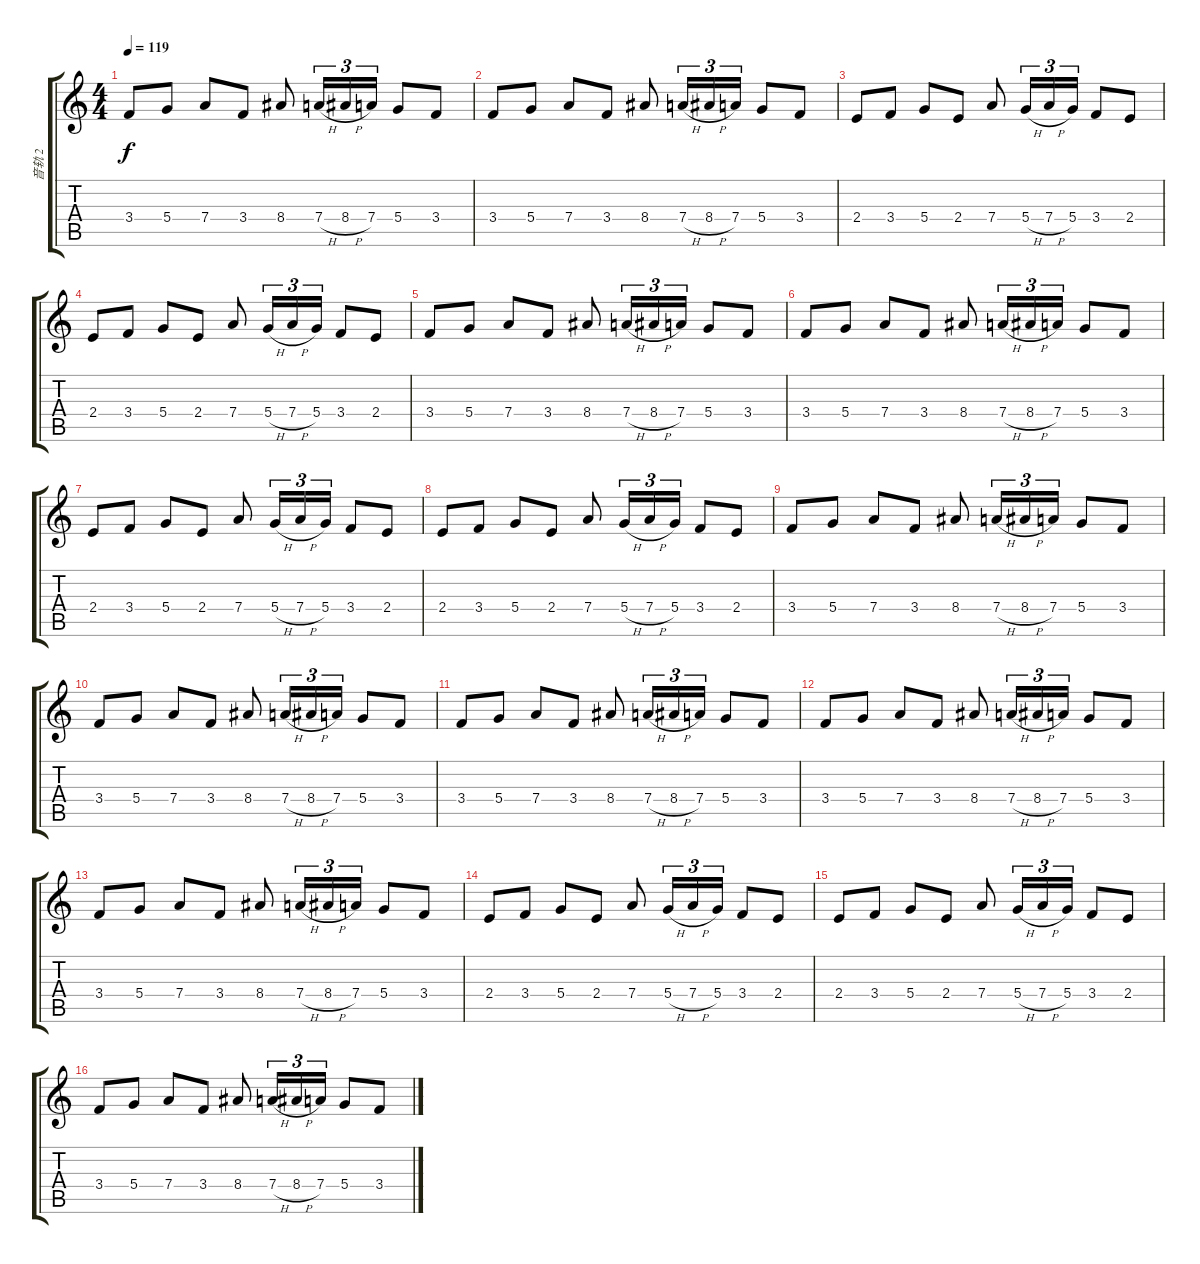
\track ("音轨 2" "音轨 2") {instrument overdrivenguitar}
\staff {score tabs}
\tuning (E4 B3 G3 D3 A2 E2) {hide}
\ts (4 4)
\tempo 119
\clef g2
\ks c
3.4.8{dy f} 5.4.8 7.4.8 3.4.8 8.4.8 7.4{h}.16{tu (3 2)} 8.4{h}.16{tu (3 2)} 7.4.16{tu (3 2)} 5.4.8 3.4.8 |
3.4.8 5.4.8 7.4.8 3.4.8 8.4.8 7.4{h}.16{tu (3 2)} 8.4{h}.16{tu (3 2)} 7.4.16{tu (3 2)} 5.4.8 3.4.8 |
2.4.8 3.4.8 5.4.8 2.4.8 7.4.8 5.4{h}.16{tu (3 2)} 7.4{h}.16{tu (3 2)} 5.4.16{tu (3 2)} 3.4.8 2.4.8 |
2.4.8 3.4.8 5.4.8 2.4.8 7.4.8 5.4{h}.16{tu (3 2)} 7.4{h}.16{tu (3 2)} 5.4.16{tu (3 2)} 3.4.8 2.4.8 |
3.4.8 5.4.8 7.4.8 3.4.8 8.4.8 7.4{h}.16{tu (3 2)} 8.4{h}.16{tu (3 2)} 7.4.16{tu (3 2)} 5.4.8 3.4.8 |
3.4.8 5.4.8 7.4.8 3.4.8 8.4.8 7.4{h}.16{tu (3 2)} 8.4{h}.16{tu (3 2)} 7.4.16{tu (3 2)} 5.4.8 3.4.8 |
2.4.8 3.4.8 5.4.8 2.4.8 7.4.8 5.4{h}.16{tu (3 2)} 7.4{h}.16{tu (3 2)} 5.4.16{tu (3 2)} 3.4.8 2.4.8 |
2.4.8 3.4.8 5.4.8 2.4.8 7.4.8 5.4{h}.16{tu (3 2)} 7.4{h}.16{tu (3 2)} 5.4.16{tu (3 2)} 3.4.8 2.4.8 |
3.4.8 5.4.8 7.4.8 3.4.8 8.4.8 7.4{h}.16{tu (3 2)} 8.4{h}.16{tu (3 2)} 7.4.16{tu (3 2)} 5.4.8 3.4.8 |
3.4.8 5.4.8 7.4.8 3.4.8 8.4.8 7.4{h}.16{tu (3 2)} 8.4{h}.16{tu (3 2)} 7.4.16{tu (3 2)} 5.4.8 3.4.8 |
3.4.8 5.4.8 7.4.8 3.4.8 8.4.8 7.4{h}.16{tu (3 2)} 8.4{h}.16{tu (3 2)} 7.4.16{tu (3 2)} 5.4.8 3.4.8 |
3.4.8 5.4.8 7.4.8 3.4.8 8.4.8 7.4{h}.16{tu (3 2)} 8.4{h}.16{tu (3 2)} 7.4.16{tu (3 2)} 5.4.8 3.4.8 |
3.4.8 5.4.8 7.4.8 3.4.8 8.4.8 7.4{h}.16{tu (3 2)} 8.4{h}.16{tu (3 2)} 7.4.16{tu (3 2)} 5.4.8 3.4.8 |
2.4.8 3.4.8 5.4.8 2.4.8 7.4.8 5.4{h}.16{tu (3 2)} 7.4{h}.16{tu (3 2)} 5.4.16{tu (3 2)} 3.4.8 2.4.8 |
2.4.8 3.4.8 5.4.8 2.4.8 7.4.8 5.4{h}.16{tu (3 2)} 7.4{h}.16{tu (3 2)} 5.4.16{tu (3 2)} 3.4.8 2.4.8 |
3.4.8 5.4.8 7.4.8 3.4.8 8.4.8 7.4{h}.16{tu (3 2)} 8.4{h}.16{tu (3 2)} 7.4.16{tu (3 2)} 5.4.8 3.4.8
